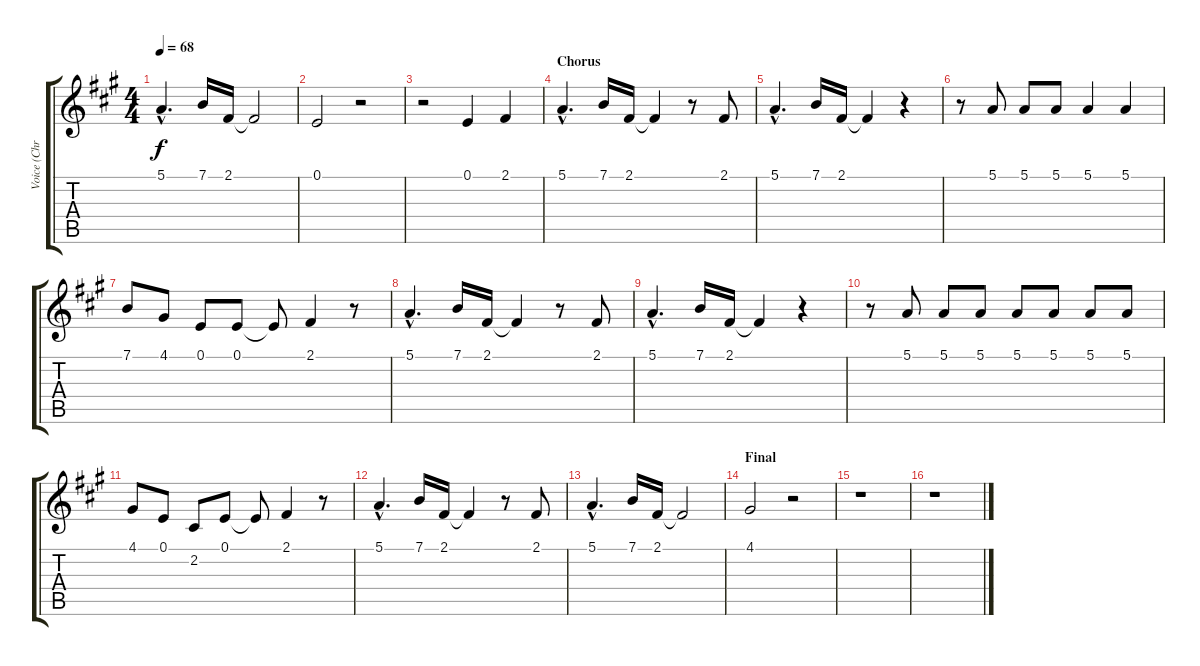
\track ("Voice (Chris Martin)" "Voice (Chr") {instrument flute}
\staff {score tabs}
\tuning (E4 B3 G3 D3 A2 E2) {hide}
\ts (4 4)
\tempo 68
\clef g2
\ks a
5.1{hac}.4{d dy f} 7.1.16 2.1.16 2.1{t}.2 |
0.1.2 r.2 |
r.2 0.1.4 2.1.4 |
\section ("" "Chorus")
5.1{hac}.4{d} 7.1.16 2.1.16 2.1{t}.4 r.8 2.1.8 |
5.1{hac}.4{d} 7.1.16 2.1.16 2.1{t}.4 r.4 |
r.8 5.1.8 5.1.8 5.1.8 5.1.4 5.1.4 |
7.1.8 4.1.8 0.1.8 0.1.8 0.1{t}.8 2.1.4 r.8 |
5.1{hac}.4{d} 7.1.16 2.1.16 2.1{t}.4 r.8 2.1.8 |
5.1{hac}.4{d} 7.1.16 2.1.16 2.1{t}.4 r.4 |
r.8 5.1.8 5.1.8 5.1.8 5.1.8 5.1.8 5.1.8 5.1.8 |
4.1.8 0.1.8 2.2.8 0.1.8 0.1{t}.8 2.1.4 r.8 |
5.1{hac}.4{d} 7.1.16 2.1.16 2.1{t}.4 r.8 2.1.8 |
5.1{hac}.4{d} 7.1.16 2.1.16 2.1{t}.2 |
\section ("" "Final")
4.1.2 r.2 |
r.1 |
r.1
